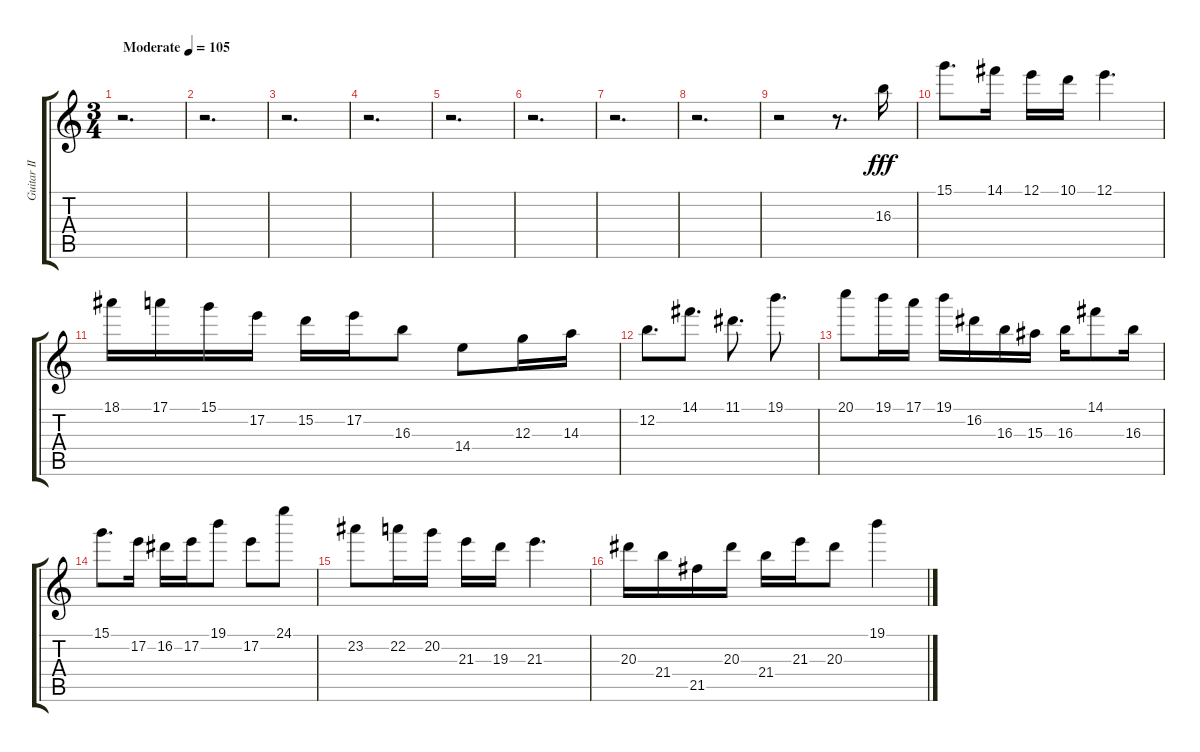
\track ("Guitar II" "Guitar II") {instrument distortionguitar}
\staff {score tabs}
\tuning (E4 B3 G3 D3 A2 E2) {hide}
\ts (3 4)
\tempo (105 "Moderate")
\clef g2
\ks c
r.2{d dy fff instrument distortionguitar} |
r.2{d} |
r.2{d} |
r.2{d} |
r.2{d} |
r.2{d} |
r.2{d} |
r.2{d} |
r.2 r.8{d} 16.3.16 |
15.1.8{d} 14.1.16 12.1.16 10.1.16 12.1.4{d} |
18.1.16 17.1.16 15.1.16 17.2.16 15.2.16 17.2.16 16.3.8 14.4.8 12.3.16 14.3.16 |
12.2.8{d} 14.1.8{d} 11.1.8{d} 19.1.8{d} |
20.1.8 19.1.16 17.1.16 19.1.16 16.2.16 16.3.16 15.3.16 16.3.16 14.1.8 16.3.16 |
15.1.8{d} 17.2.16 16.2.16 17.2.16 19.1.8 17.2.8 24.1.8 |
23.2.8 22.2.16 20.2.16 21.3.16 19.3.16 21.3.4{d} |
20.3.16 21.4.16 21.5.16 20.3.16 21.4.16 21.3.16 20.3.8 19.1.4
